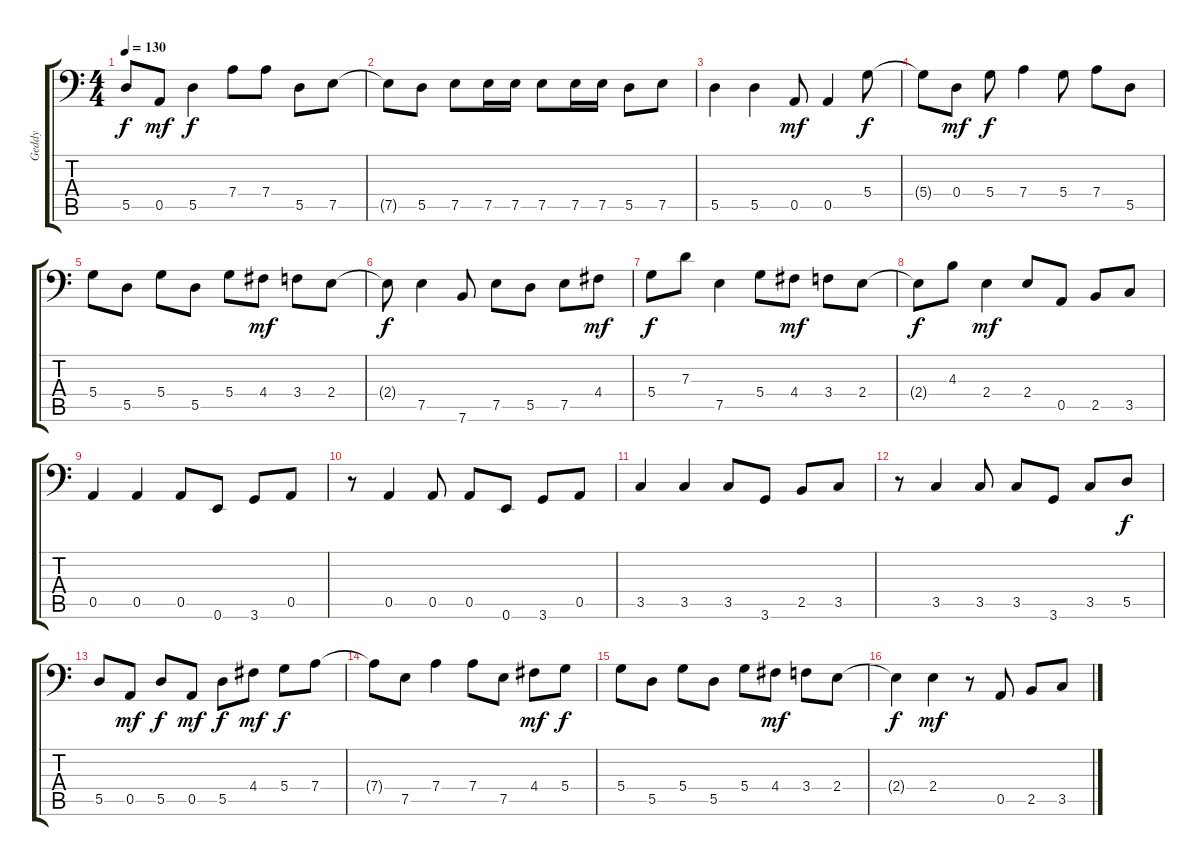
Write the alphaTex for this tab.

\track ("Geddy" "Geddy") {instrument electricbassfinger}
\staff {score tabs}
\tuning (E3 B2 G2 D2 A1 E1) {hide}
\ts (4 4)
\tempo 130
\clef f4
\ks c
5.5.8{dy f} 0.5.8{dy mf} 5.5.4{dy f} 7.4.8 7.4.8 5.5.8 7.5.8 |
7.5{t}.8 5.5.8 7.5.8 7.5.16 7.5.16 7.5.8 7.5.16 7.5.16 5.5.8 7.5.8 |
5.5.4 5.5.4 0.5.8{dy mf} 0.5.4 5.4.8{dy f} |
5.4{t}.8 0.4.8{dy mf} 5.4.8{dy f} 7.4.4 5.4.8 7.4.8 5.5.8 |
5.4.8 5.5.8 5.4.8 5.5.8 5.4.8 4.4.8{dy mf} 3.4.8 2.4.8 |
2.4{t}.8{dy f} 7.5.4 7.6.8 7.5.8 5.5.8 7.5.8 4.4.8{dy mf} |
5.4.8{dy f} 7.3.8 7.5.4 5.4.8 4.4.8{dy mf} 3.4.8 2.4.8 |
2.4{t}.8{dy f} 4.3.8 2.4.4{dy mf} 2.4.8 0.5.8 2.5.8 3.5.8 |
0.5.4 0.5.4 0.5.8 0.6.8 3.6.8 0.5.8 |
r.8 0.5.4 0.5.8 0.5.8 0.6.8 3.6.8 0.5.8 |
3.5.4 3.5.4 3.5.8 3.6.8 2.5.8 3.5.8 |
r.8 3.5.4 3.5.8 3.5.8 3.6.8 3.5.8 5.5.8{dy f} |
5.5.8 0.5.8{dy mf} 5.5.8{dy f} 0.5.8{dy mf} 5.5.8{dy f} 4.4.8{dy mf} 5.4.8{dy f} 7.4.8 |
7.4{t}.8 7.5.8 7.4.4 7.4.8 7.5.8 4.4.8{dy mf} 5.4.8{dy f} |
5.4.8 5.5.8 5.4.8 5.5.8 5.4.8 4.4.8{dy mf} 3.4.8 2.4.8 |
2.4{t}.4{dy f} 2.4.4{dy mf} r.8 0.5.8 2.5.8 3.5.8
